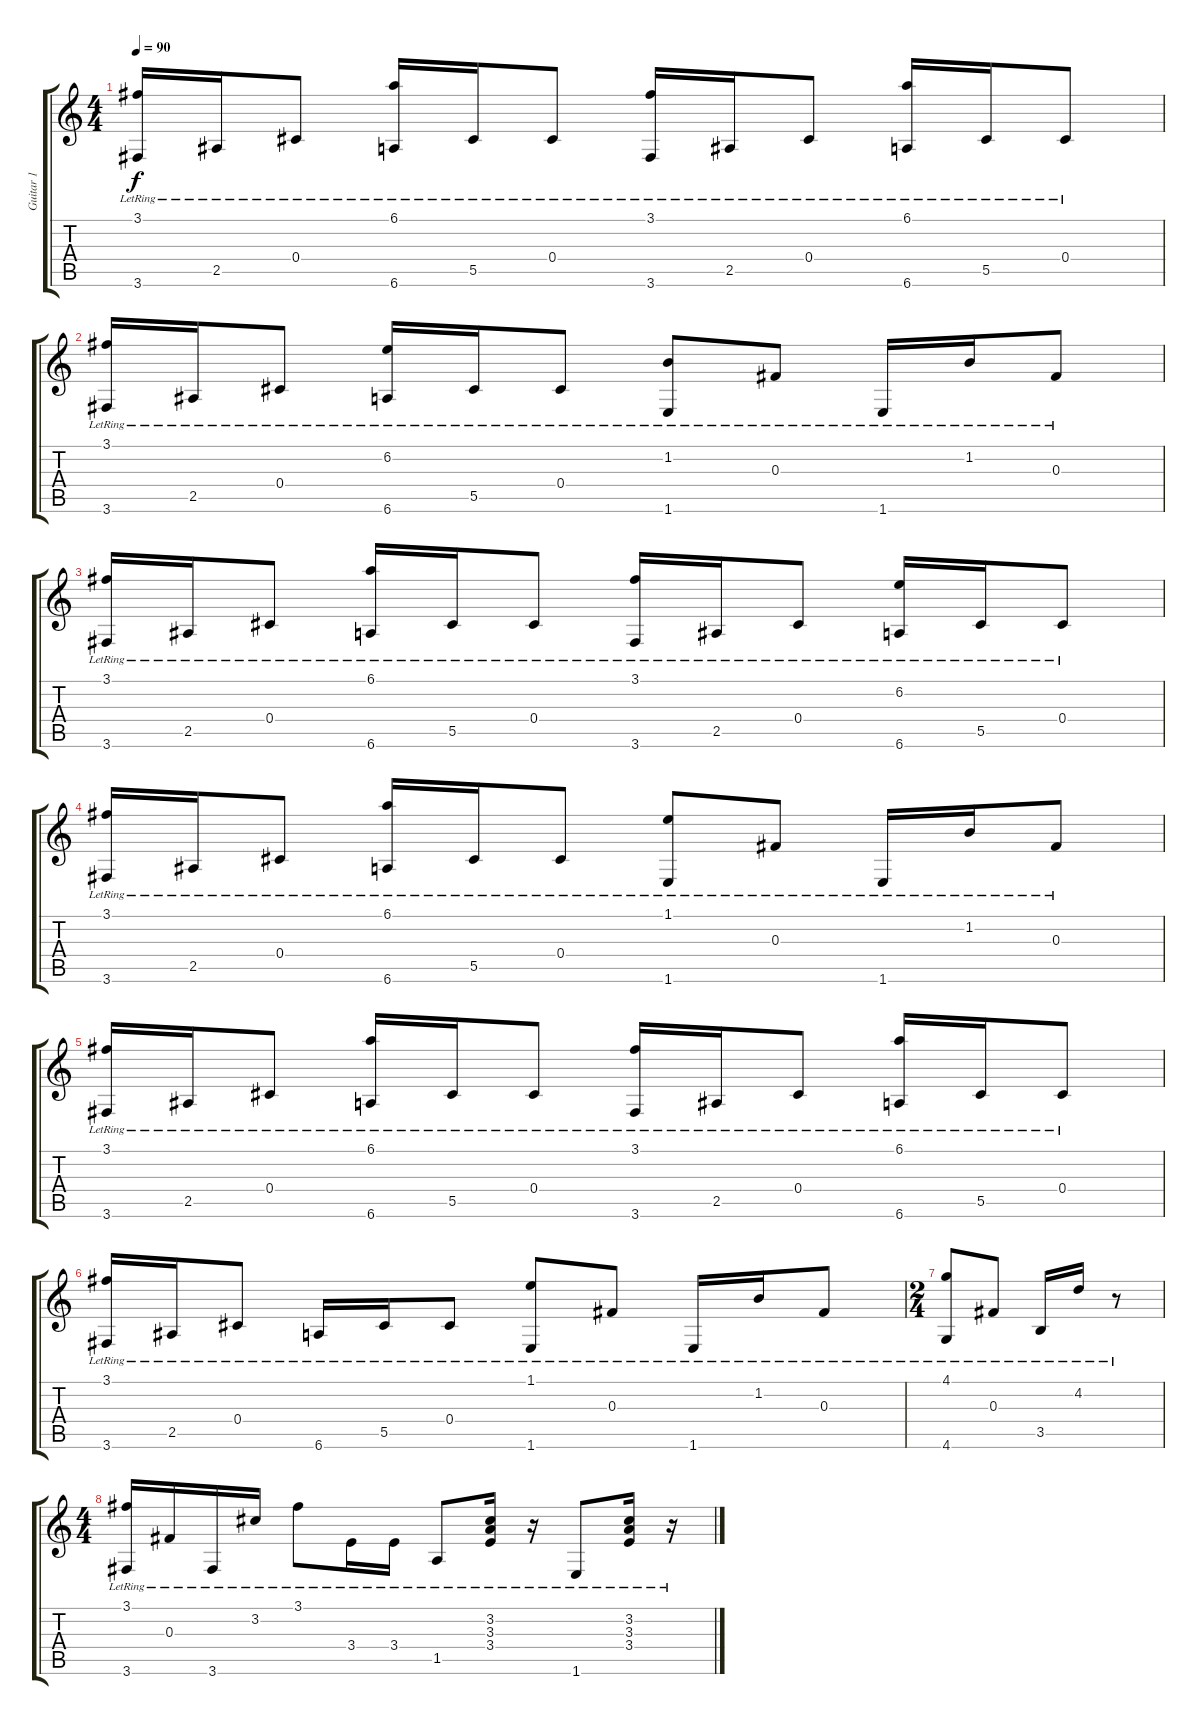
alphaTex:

\track ("Guitar 1" "Guitar 1") {instrument acousticguitarsteel}
\staff {score tabs}
\tuning (Eb4 Bb3 Gb3 Db3 Ab2 Eb2) {hide}
\ts (4 4)
\tempo 90
\clef g2
\ks c
(3.1{lr} 3.6{lr}).16{dy f} 2.5{lr}.16 0.4{lr}.8 (6.1{lr} 6.6{lr}).16 5.5{lr}.16 0.4{lr}.8 (3.1{lr} 3.6{lr}).16 2.5{lr}.16 0.4{lr}.8 (6.1{lr} 6.6{lr}).16 5.5{lr}.16 0.4{lr}.8 |
(3.1{lr} 3.6{lr}).16 2.5{lr}.16 0.4{lr}.8 (6.2{lr} 6.6{lr}).16 5.5{lr}.16 0.4{lr}.8 (1.2{lr} 1.6{lr}).8 0.3{lr}.8 1.6{lr}.16 1.2{lr}.16 0.3{lr}.8 |
(3.1{lr} 3.6{lr}).16 2.5{lr}.16 0.4{lr}.8 (6.1{lr} 6.6{lr}).16 5.5{lr}.16 0.4{lr}.8 (3.1{lr} 3.6{lr}).16 2.5{lr}.16 0.4{lr}.8 (6.2{lr} 6.6{lr}).16 5.5{lr}.16 0.4{lr}.8 |
(3.1{lr} 3.6{lr}).16 2.5{lr}.16 0.4{lr}.8 (6.1{lr} 6.6{lr}).16 5.5{lr}.16 0.4{lr}.8 (1.1{lr} 1.6{lr}).8 0.3{lr}.8 1.6{lr}.16 1.2{lr}.16 0.3{lr}.8 |
(3.1{lr} 3.6{lr}).16 2.5{lr}.16 0.4{lr}.8 (6.1{lr} 6.6{lr}).16 5.5{lr}.16 0.4{lr}.8 (3.1{lr} 3.6{lr}).16 2.5{lr}.16 0.4{lr}.8 (6.1{lr} 6.6{lr}).16 5.5{lr}.16 0.4{lr}.8 |
(3.1{lr} 3.6{lr}).16 2.5{lr}.16 0.4{lr}.8 6.6{lr}.16 5.5{lr}.16 0.4{lr}.8 (1.1{lr} 1.6{lr}).8 0.3{lr}.8 1.6{lr}.16 1.2{lr}.16 0.3{lr}.8 |
\ts (2 4)
(4.1{lr} 4.6{lr}).8 0.3{lr}.8 3.5{lr}.16 4.2{lr}.16 r.8 |
\ts (4 4)
(3.1{lr} 3.6{lr}).16 0.3{lr}.16 3.6{lr}.16 3.2{lr}.16 3.1{lr}.8 3.4{lr}.16 3.4{lr}.16 1.5{lr}.8 (3.2{lr} 3.3{lr} 3.4{lr}).16 r.16 1.6{lr}.8 (3.2{lr} 3.3{lr} 3.4{lr}).16 r.16
